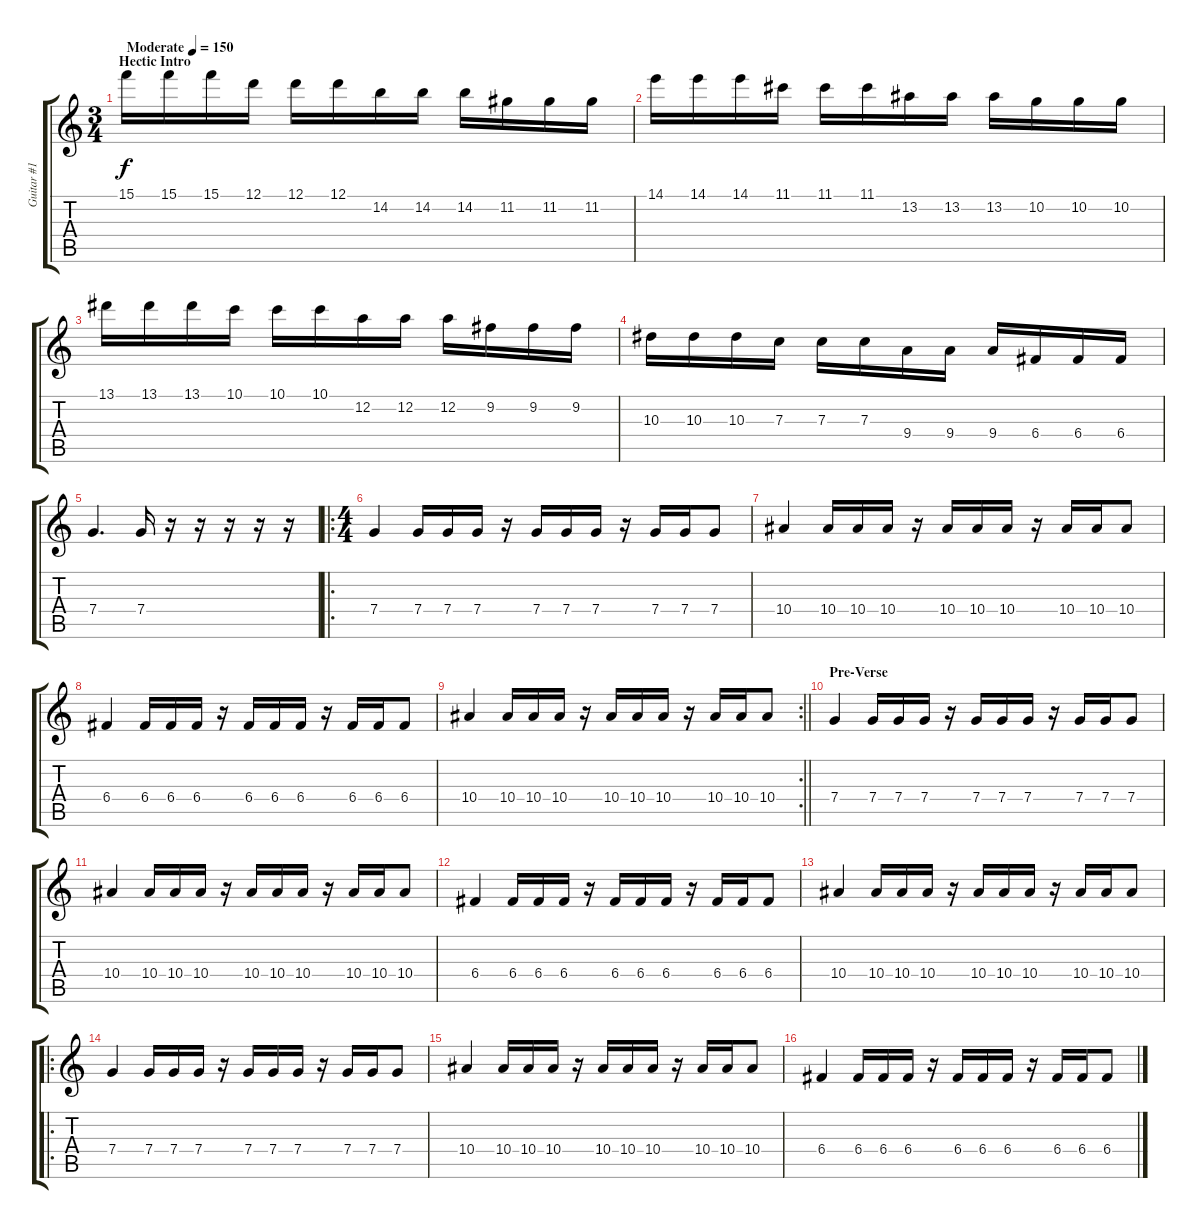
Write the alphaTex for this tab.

\track ("Guitar #1" "Guitar #1") {instrument distortionguitar}
\staff {score tabs}
\tuning (D4 A3 F3 C3 G2 C2) {hide}
\ts (3 4)
\section ("" "Hectic Intro")
\tempo (150 "Moderate")
\clef g2
\ks c
15.1.16{dy f instrument distortionguitar} 15.1.16 15.1.16 12.1.16 12.1.16 12.1.16 14.2.16 14.2.16 14.2.16 11.2.16 11.2.16 11.2.16 |
14.1.16 14.1.16 14.1.16 11.1.16 11.1.16 11.1.16 13.2.16 13.2.16 13.2.16 10.2.16 10.2.16 10.2.16 |
13.1.16 13.1.16 13.1.16 10.1.16 10.1.16 10.1.16 12.2.16 12.2.16 12.2.16 9.2.16 9.2.16 9.2.16 |
10.3.16 10.3.16 10.3.16 7.3.16 7.3.16 7.3.16 9.4.16 9.4.16 9.4.16 6.4.16 6.4.16 6.4.16 |
7.4.4{d} 7.4.16 r.16 r.16 r.16 r.16 r.16 |
\ro
\ts (4 4)
7.4.4 7.4.16 7.4.16 7.4.16 r.16 7.4.16 7.4.16 7.4.16 r.16 7.4.16 7.4.16 7.4.8 |
10.4.4 10.4.16 10.4.16 10.4.16 r.16 10.4.16 10.4.16 10.4.16 r.16 10.4.16 10.4.16 10.4.8 |
6.4.4 6.4.16 6.4.16 6.4.16 r.16 6.4.16 6.4.16 6.4.16 r.16 6.4.16 6.4.16 6.4.8 |
\rc 2
\barLineRight lightlight
10.4.4 10.4.16 10.4.16 10.4.16 r.16 10.4.16 10.4.16 10.4.16 r.16 10.4.16 10.4.16 10.4.8 |
\section ("" "Pre-Verse")
7.4.4 7.4.16 7.4.16 7.4.16 r.16 7.4.16 7.4.16 7.4.16 r.16 7.4.16 7.4.16 7.4.8 |
10.4.4 10.4.16 10.4.16 10.4.16 r.16 10.4.16 10.4.16 10.4.16 r.16 10.4.16 10.4.16 10.4.8 |
6.4.4 6.4.16 6.4.16 6.4.16 r.16 6.4.16 6.4.16 6.4.16 r.16 6.4.16 6.4.16 6.4.8 |
10.4.4 10.4.16 10.4.16 10.4.16 r.16 10.4.16 10.4.16 10.4.16 r.16 10.4.16 10.4.16 10.4.8 |
\ro
7.4.4 7.4.16 7.4.16 7.4.16 r.16 7.4.16 7.4.16 7.4.16 r.16 7.4.16 7.4.16 7.4.8 |
10.4.4 10.4.16 10.4.16 10.4.16 r.16 10.4.16 10.4.16 10.4.16 r.16 10.4.16 10.4.16 10.4.8 |
6.4.4 6.4.16 6.4.16 6.4.16 r.16 6.4.16 6.4.16 6.4.16 r.16 6.4.16 6.4.16 6.4.8
